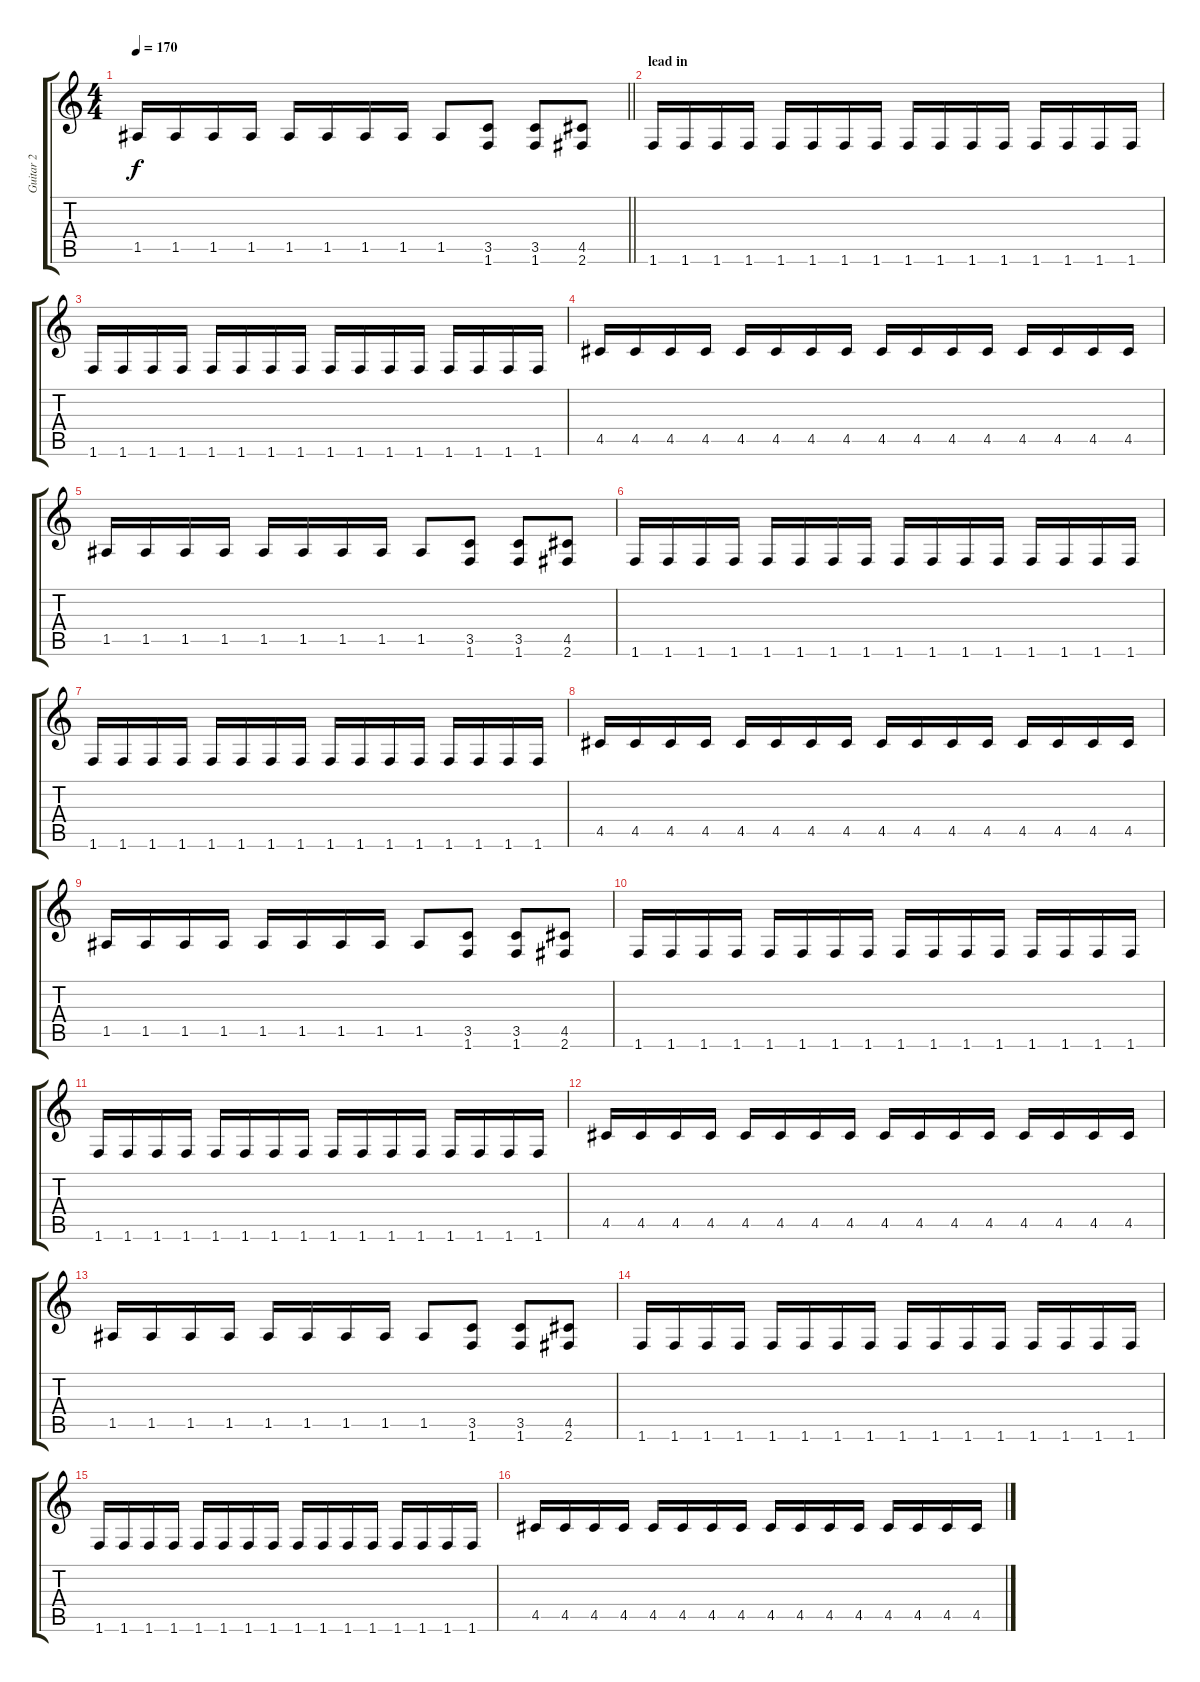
\track ("Guitar 2" "Guitar 2") {instrument distortionguitar}
\staff {score tabs}
\tuning (E4 B3 G3 D3 A2 E2) {hide}
\ts (4 4)
\tempo 170
\clef g2
\barLineRight lightlight
\ks c
1.5.16{dy f} 1.5.16 1.5.16 1.5.16 1.5.16 1.5.16 1.5.16 1.5.16 1.5.8 (3.5 1.6).8 (3.5 1.6).8 (4.5 2.6).8 |
\section ("" "lead in")
1.6.16 1.6.16 1.6.16 1.6.16 1.6.16 1.6.16 1.6.16 1.6.16 1.6.16 1.6.16 1.6.16 1.6.16 1.6.16 1.6.16 1.6.16 1.6.16 |
1.6.16 1.6.16 1.6.16 1.6.16 1.6.16 1.6.16 1.6.16 1.6.16 1.6.16 1.6.16 1.6.16 1.6.16 1.6.16 1.6.16 1.6.16 1.6.16 |
4.5.16 4.5.16 4.5.16 4.5.16 4.5.16 4.5.16 4.5.16 4.5.16 4.5.16 4.5.16 4.5.16 4.5.16 4.5.16 4.5.16 4.5.16 4.5.16 |
1.5.16 1.5.16 1.5.16 1.5.16 1.5.16 1.5.16 1.5.16 1.5.16 1.5.8 (3.5 1.6).8 (3.5 1.6).8 (4.5 2.6).8 |
1.6.16 1.6.16 1.6.16 1.6.16 1.6.16 1.6.16 1.6.16 1.6.16 1.6.16 1.6.16 1.6.16 1.6.16 1.6.16 1.6.16 1.6.16 1.6.16 |
1.6.16 1.6.16 1.6.16 1.6.16 1.6.16 1.6.16 1.6.16 1.6.16 1.6.16 1.6.16 1.6.16 1.6.16 1.6.16 1.6.16 1.6.16 1.6.16 |
4.5.16 4.5.16 4.5.16 4.5.16 4.5.16 4.5.16 4.5.16 4.5.16 4.5.16 4.5.16 4.5.16 4.5.16 4.5.16 4.5.16 4.5.16 4.5.16 |
1.5.16 1.5.16 1.5.16 1.5.16 1.5.16 1.5.16 1.5.16 1.5.16 1.5.8 (3.5 1.6).8 (3.5 1.6).8 (4.5 2.6).8 |
1.6.16 1.6.16 1.6.16 1.6.16 1.6.16 1.6.16 1.6.16 1.6.16 1.6.16 1.6.16 1.6.16 1.6.16 1.6.16 1.6.16 1.6.16 1.6.16 |
1.6.16 1.6.16 1.6.16 1.6.16 1.6.16 1.6.16 1.6.16 1.6.16 1.6.16 1.6.16 1.6.16 1.6.16 1.6.16 1.6.16 1.6.16 1.6.16 |
4.5.16 4.5.16 4.5.16 4.5.16 4.5.16 4.5.16 4.5.16 4.5.16 4.5.16 4.5.16 4.5.16 4.5.16 4.5.16 4.5.16 4.5.16 4.5.16 |
1.5.16 1.5.16 1.5.16 1.5.16 1.5.16 1.5.16 1.5.16 1.5.16 1.5.8 (3.5 1.6).8 (3.5 1.6).8 (4.5 2.6).8 |
1.6.16 1.6.16 1.6.16 1.6.16 1.6.16 1.6.16 1.6.16 1.6.16 1.6.16 1.6.16 1.6.16 1.6.16 1.6.16 1.6.16 1.6.16 1.6.16 |
1.6.16 1.6.16 1.6.16 1.6.16 1.6.16 1.6.16 1.6.16 1.6.16 1.6.16 1.6.16 1.6.16 1.6.16 1.6.16 1.6.16 1.6.16 1.6.16 |
4.5.16 4.5.16 4.5.16 4.5.16 4.5.16 4.5.16 4.5.16 4.5.16 4.5.16 4.5.16 4.5.16 4.5.16 4.5.16 4.5.16 4.5.16 4.5.16
